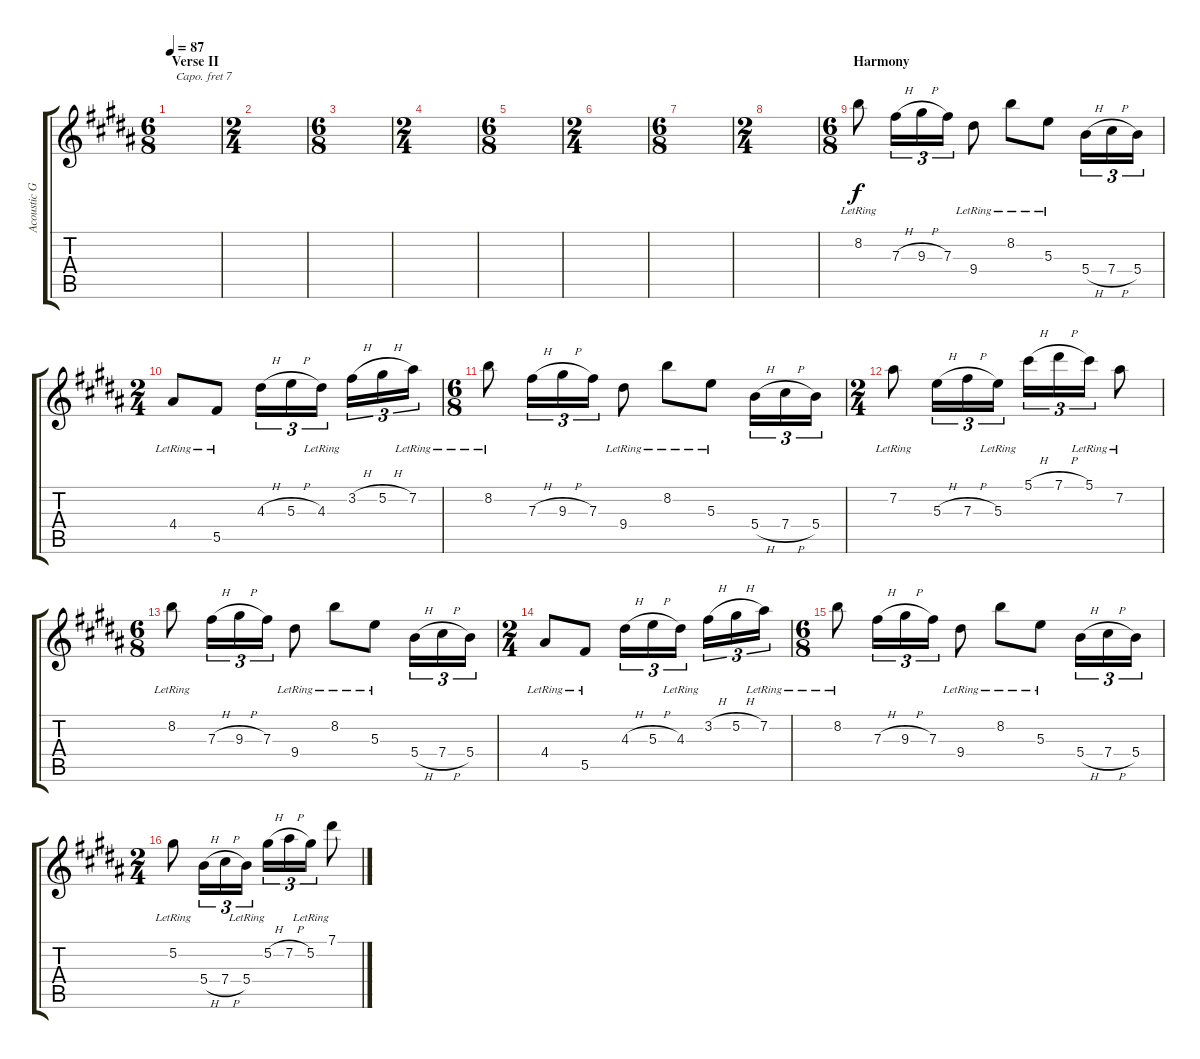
\track ("Acoustic Guitar II" "Acoustic G") {instrument acousticguitarsteel}
\staff {score tabs}
\capo 7
\tuning (Db4 Ab3 E3 B2 Gb2 Db2) {hide}
\ts (6 8)
\section ("" "Verse II")
\tempo 87
\clef g2
\ks b
|
\ts (2 4)
|
\ts (6 8)
|
\ts (2 4)
|
\ts (6 8)
|
\ts (2 4)
|
\ts (6 8)
|
\ts (2 4)
|
\ts (6 8)
\section ("" "Harmony")
8.2{lr}.8{volume 12} 7.3{h}.16{tu (3 2)} 9.3{h}.16{tu (3 2)} 7.3.16{tu (3 2)} 9.4{lr}.8 8.2{lr}.8 5.3{lr}.8 5.4{h}.16{tu (3 2)} 7.4{h}.16{tu (3 2)} 5.4.16{tu (3 2)} |
\ts (2 4)
4.4{lr}.8 5.5{lr}.8 4.3{h}.16{tu (3 2)} 5.3{h}.16{tu (3 2)} 4.3{lr}.16{tu (3 2)} 3.2{h}.16{tu (3 2)} 5.2{h}.16{tu (3 2)} 7.2{lr}.16{tu (3 2)} |
\ts (6 8)
8.2{lr}.8{volume 12} 7.3{h}.16{tu (3 2)} 9.3{h}.16{tu (3 2)} 7.3.16{tu (3 2)} 9.4{lr}.8 8.2{lr}.8 5.3{lr}.8 5.4{h}.16{tu (3 2)} 7.4{h}.16{tu (3 2)} 5.4.16{tu (3 2)} |
\ts (2 4)
7.2{lr}.8 5.3{h}.16{tu (3 2)} 7.3{h}.16{tu (3 2)} 5.3{lr}.16{tu (3 2)} 5.1{h}.16{tu (3 2)} 7.1{h}.16{tu (3 2)} 5.1{lr}.16{tu (3 2)} 7.2{lr}.8 |
\ts (6 8)
8.2{lr}.8{volume 12} 7.3{h}.16{tu (3 2)} 9.3{h}.16{tu (3 2)} 7.3.16{tu (3 2)} 9.4{lr}.8 8.2{lr}.8 5.3{lr}.8 5.4{h}.16{tu (3 2)} 7.4{h}.16{tu (3 2)} 5.4.16{tu (3 2)} |
\ts (2 4)
4.4{lr}.8 5.5{lr}.8 4.3{h}.16{tu (3 2)} 5.3{h}.16{tu (3 2)} 4.3{lr}.16{tu (3 2)} 3.2{h}.16{tu (3 2)} 5.2{h}.16{tu (3 2)} 7.2{lr}.16{tu (3 2)} |
\ts (6 8)
8.2{lr}.8{volume 12} 7.3{h}.16{tu (3 2)} 9.3{h}.16{tu (3 2)} 7.3.16{tu (3 2)} 9.4{lr}.8 8.2{lr}.8 5.3{lr}.8 5.4{h}.16{tu (3 2)} 7.4{h}.16{tu (3 2)} 5.4.16{tu (3 2)} |
\ts (2 4)
5.2{lr}.8 5.4{h}.16{tu (3 2)} 7.4{h}.16{tu (3 2)} 5.4{lr}.16{tu (3 2)} 5.2{h}.16{tu (3 2)} 7.2{h}.16{tu (3 2)} 5.2{lr}.16{tu (3 2)} 7.1{lr}.8
